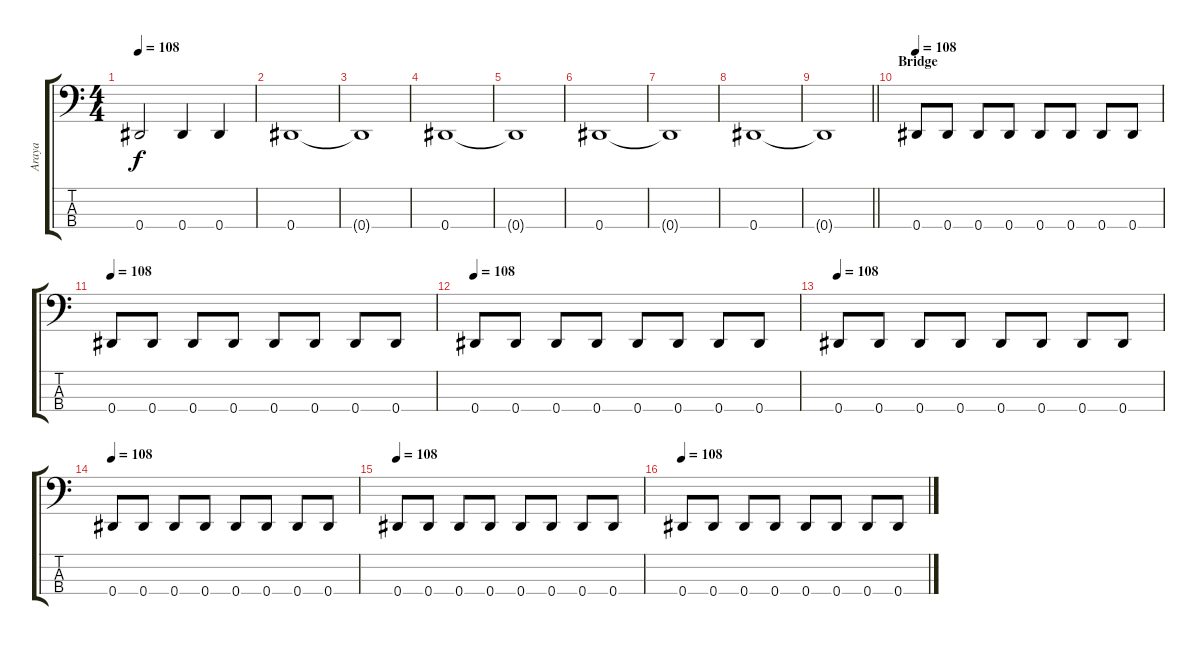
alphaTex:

\track ("Araya" "Araya") {instrument electricbasspick}
\staff {score tabs}
\tuning (Gb2 Db2 Ab1 Eb1) {hide}
\ts (4 4)
\tempo 108
\clef f4
\ks c
0.4{t}.2{dy f} 0.4.4 0.4.4 |
0.4.1 |
0.4{t}.1 |
0.4.1 |
0.4{t}.1 |
0.4.1 |
0.4{t}.1 |
0.4.1 |
\barLineRight lightlight
0.4{t}.1 |
\section ("" "Bridge")
\tempo 108
0.4.8 0.4.8 0.4.8 0.4.8 0.4.8 0.4.8 0.4.8 0.4.8 |
\tempo 108
0.4.8 0.4.8 0.4.8 0.4.8 0.4.8 0.4.8 0.4.8 0.4.8 |
\tempo 108
0.4.8 0.4.8 0.4.8 0.4.8 0.4.8 0.4.8 0.4.8 0.4.8 |
\tempo 108
0.4.8 0.4.8 0.4.8 0.4.8 0.4.8 0.4.8 0.4.8 0.4.8 |
\tempo 108
0.4.8 0.4.8 0.4.8 0.4.8 0.4.8 0.4.8 0.4.8 0.4.8 |
\tempo 108
0.4.8 0.4.8 0.4.8 0.4.8 0.4.8 0.4.8 0.4.8 0.4.8 |
\tempo 108
0.4.8 0.4.8 0.4.8 0.4.8 0.4.8 0.4.8 0.4.8 0.4.8
